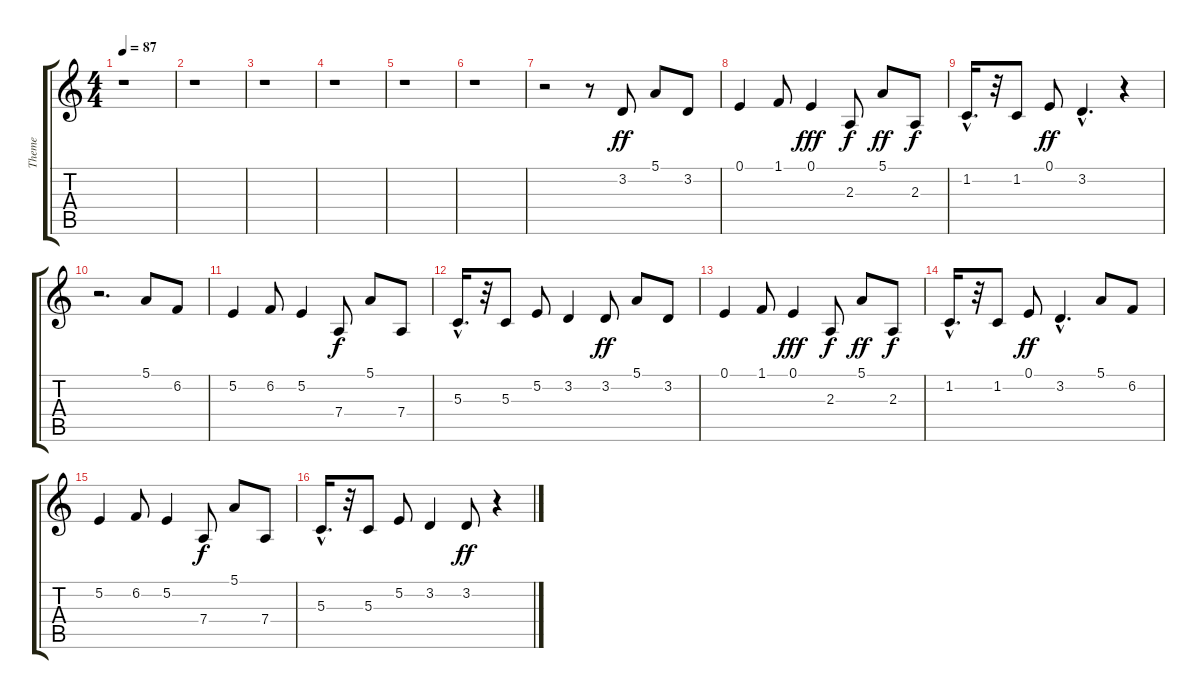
\track ("Theme" "Theme") {instrument drawbarorgan}
\staff {score tabs}
\tuning (E4 B3 G3 D3 A2 E2) {hide}
\ts (4 4)
\tempo 87
\clef g2
\ks c
r.1{dy ff} |
r.1 |
r.1 |
r.1 |
r.1 |
r.1 |
r.2 r.8 3.2.8 5.1.8 3.2.8 |
0.1.4 1.1.8 0.1.4{dy fff} 2.3.8{dy f} 5.1.8{dy ff} 2.3.8{dy f} |
1.2{hac}.16{d} r.32 1.2.8 0.1.8{dy ff} 3.2{hac}.4{d} r.4 |
r.2{d} 5.1.8 6.2.8 |
5.2.4 6.2.8 5.2.4 7.4.8{dy f} 5.1.8 7.4.8 |
5.3{hac}.16{d} r.32 5.3.8 5.2.8 3.2.4 3.2.8{dy ff} 5.1.8 3.2.8 |
0.1.4 1.1.8 0.1.4{dy fff} 2.3.8{dy f} 5.1.8{dy ff} 2.3.8{dy f} |
1.2{hac}.16{d} r.32 1.2.8 0.1.8{dy ff} 3.2{hac}.4{d} 5.1.8 6.2.8 |
5.2.4 6.2.8 5.2.4 7.4.8{dy f} 5.1.8 7.4.8 |
5.3{hac}.16{d} r.32 5.3.8 5.2.8 3.2.4 3.2.8{dy ff} r.4
